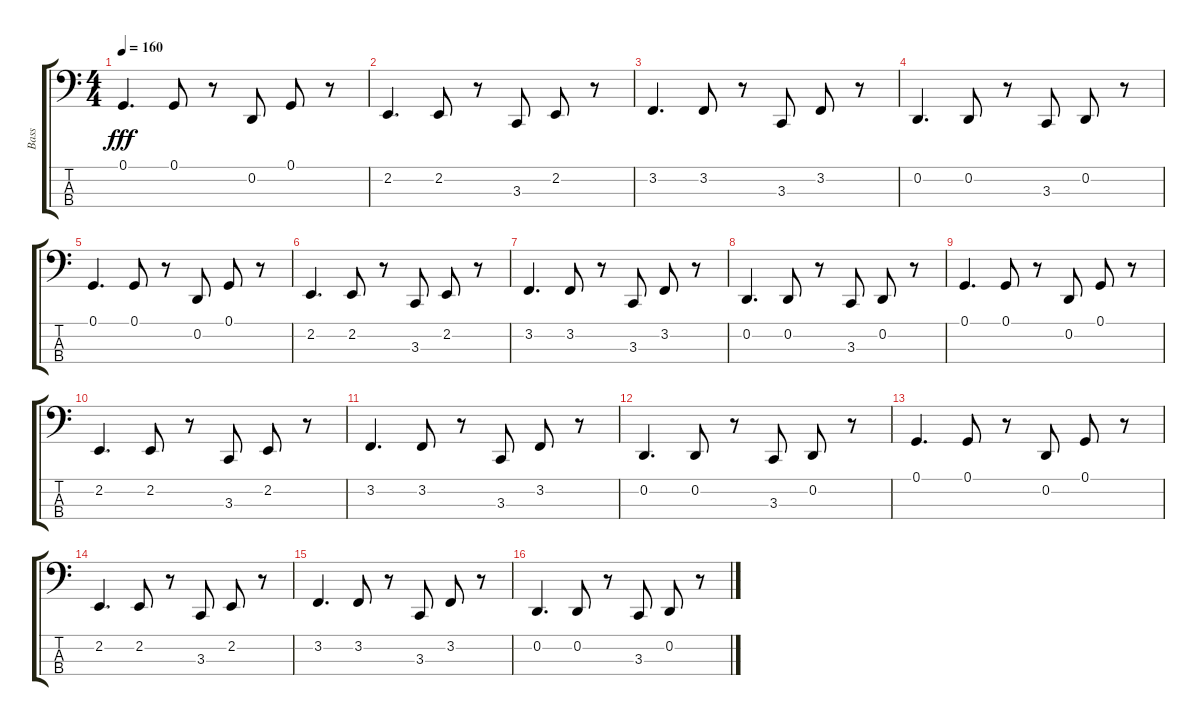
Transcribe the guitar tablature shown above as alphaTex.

\track ("Bass" "Bass") {instrument lead8bassandlead}
\staff {score tabs}
\tuning (G2 D2 A1 E1) {hide}
\ts (4 4)
\tempo 160
\clef f4
\ks c
0.1.4{d dy fff} 0.1.8 r.8 0.2.8 0.1.8 r.8 |
2.2.4{d} 2.2.8 r.8 3.3.8 2.2.8 r.8 |
3.2.4{d} 3.2.8 r.8 3.3.8 3.2.8 r.8 |
0.2.4{d} 0.2.8 r.8 3.3.8 0.2.8 r.8 |
0.1.4{d} 0.1.8 r.8 0.2.8 0.1.8 r.8 |
2.2.4{d} 2.2.8 r.8 3.3.8 2.2.8 r.8 |
3.2.4{d} 3.2.8 r.8 3.3.8 3.2.8 r.8 |
0.2.4{d} 0.2.8 r.8 3.3.8 0.2.8 r.8 |
0.1.4{d} 0.1.8 r.8 0.2.8 0.1.8 r.8 |
2.2.4{d} 2.2.8 r.8 3.3.8 2.2.8 r.8 |
3.2.4{d} 3.2.8 r.8 3.3.8 3.2.8 r.8 |
0.2.4{d} 0.2.8 r.8 3.3.8 0.2.8 r.8 |
0.1.4{d} 0.1.8 r.8 0.2.8 0.1.8 r.8 |
2.2.4{d} 2.2.8 r.8 3.3.8 2.2.8 r.8 |
3.2.4{d} 3.2.8 r.8 3.3.8 3.2.8 r.8 |
0.2.4{d} 0.2.8 r.8 3.3.8 0.2.8 r.8
